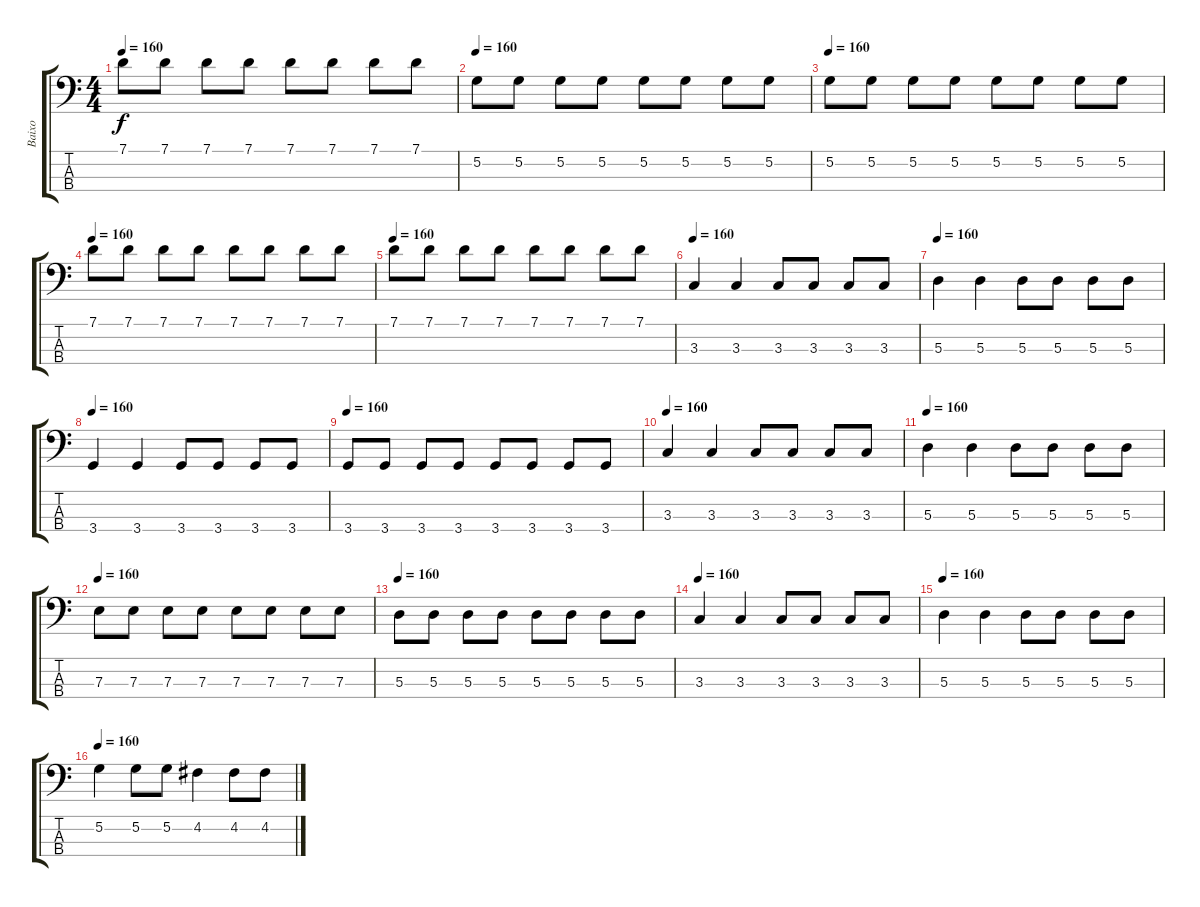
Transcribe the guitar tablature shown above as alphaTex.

\track ("Baixo" "Baixo") {instrument electricbasspick}
\staff {score tabs}
\tuning (G2 D2 A1 E1) {hide}
\ts (4 4)
\tempo 160
\clef f4
\ks c
7.1.8{dy f} 7.1.8 7.1.8 7.1.8 7.1.8 7.1.8 7.1.8 7.1.8 |
\tempo 160
5.2.8 5.2.8 5.2.8 5.2.8 5.2.8 5.2.8 5.2.8 5.2.8 |
\tempo 160
5.2.8 5.2.8 5.2.8 5.2.8 5.2.8 5.2.8 5.2.8 5.2.8 |
\tempo 160
7.1.8 7.1.8 7.1.8 7.1.8 7.1.8 7.1.8 7.1.8 7.1.8 |
\tempo 160
7.1.8 7.1.8 7.1.8 7.1.8 7.1.8 7.1.8 7.1.8 7.1.8 |
\tempo 160
3.3.4 3.3.4 3.3.8 3.3.8 3.3.8 3.3.8 |
\tempo 160
5.3.4 5.3.4 5.3.8 5.3.8 5.3.8 5.3.8 |
\tempo 160
3.4.4 3.4.4 3.4.8 3.4.8 3.4.8 3.4.8 |
\tempo 160
3.4.8 3.4.8 3.4.8 3.4.8 3.4.8 3.4.8 3.4.8 3.4.8 |
\tempo 160
3.3.4 3.3.4 3.3.8 3.3.8 3.3.8 3.3.8 |
\tempo 160
5.3.4 5.3.4 5.3.8 5.3.8 5.3.8 5.3.8 |
\tempo 160
7.3.8 7.3.8 7.3.8 7.3.8 7.3.8 7.3.8 7.3.8 7.3.8 |
\tempo 160
5.3.8 5.3.8 5.3.8 5.3.8 5.3.8 5.3.8 5.3.8 5.3.8 |
\tempo 160
3.3.4 3.3.4 3.3.8 3.3.8 3.3.8 3.3.8 |
\tempo 160
5.3.4 5.3.4 5.3.8 5.3.8 5.3.8 5.3.8 |
\tempo 160
5.2.4 5.2.8 5.2.8 4.2.4 4.2.8 4.2.8
